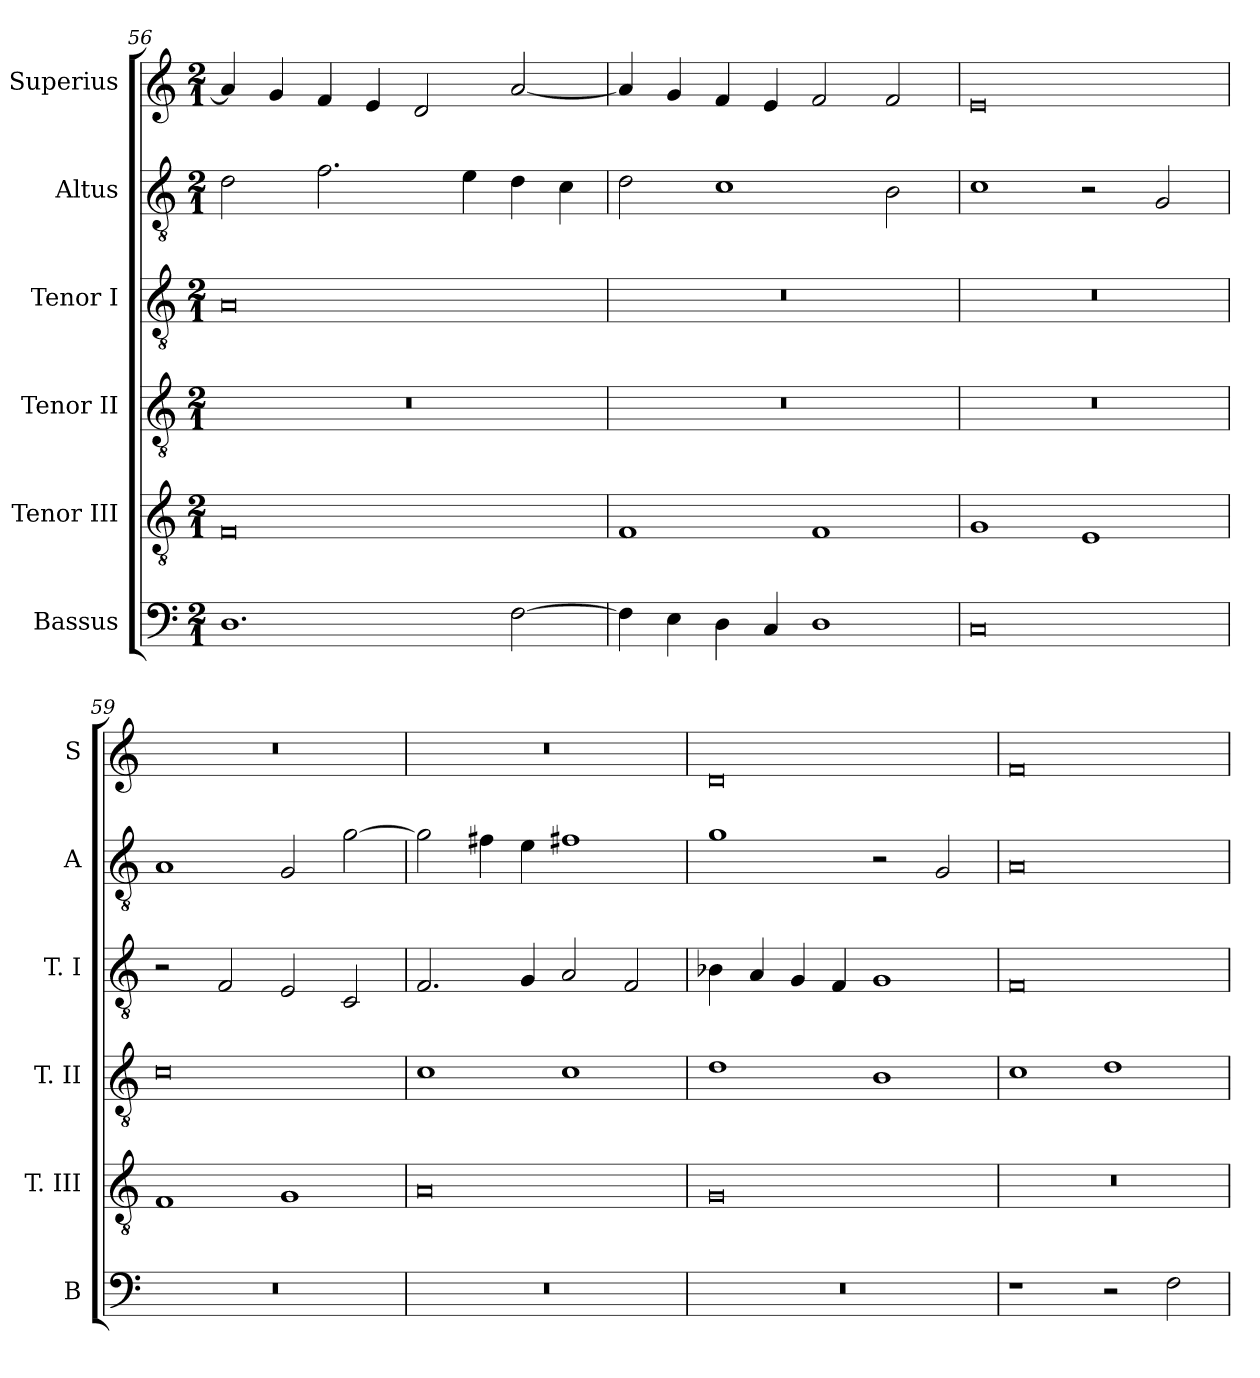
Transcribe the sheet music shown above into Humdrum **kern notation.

**kern	**kern	**kern	**kern	**kern	**kern
*part6	*part5	*part4	*part3	*part2	*part1
*staff6	*staff5	*staff4	*staff3	*staff2	*staff1
*I"Bassus	*I"Tenor III	*I"Tenor II	*I"Tenor I	*I"Altus	*I"Superius
*I'B	*I'T. III	*I'T. II	*I'T. I	*I'A	*I'S
*clefF4	*clefGv2	*clefGv2	*clefGv2	*clefGv2	*clefG2
*k[]	*k[]	*k[]	*k[]	*k[]	*k[]
*C:	*C:	*C:	*C:	*C:	*C:
*M2/1	*M2/1	*M2/1	*M2/1	*M2/1	*M2/1
=56	=56	=56	=56	=56	=56
1.D	0F	0r	0A	2d	4a]
.	.	.	.	.	4g
.	.	.	.	2.f	4f
.	.	.	.	.	4e
.	.	.	.	.	2d
.	.	.	.	4e	.
[2F	.	.	.	4d	[2a
.	.	.	.	4c	.
=57	=57	=57	=57	=57	=57
4F]	1F	0r	0r	2d	4a]
4E	.	.	.	.	4g
4D	.	.	.	1c	4f
4C	.	.	.	.	4e
1D	1F	.	.	.	2f
.	.	.	.	2B	2f
=58	=58	=58	=58	=58	=58
0C	1G	0r	0r	1c	0e
.	1E	.	.	2r	.
.	.	.	.	2G	.
=59	=59	=59	=59	=59	=59
0r	1F	0c	2r	1A	0r
.	.	.	2F	.	.
.	1G	.	2E	2G	.
.	.	.	2C	[2g	.
=60	=60	=60	=60	=60	=60
0r	0A	1c	2.F	2g]	0r
.	.	.	.	4f#X	.
.	.	.	4G	4e	.
.	.	1c	2A	1f#X	.
.	.	.	2F	.	.
=61	=61	=61	=61	=61	=61
0r	0G	1d	4B-X	1g	0d
.	.	.	4A	.	.
.	.	.	4G	.	.
.	.	.	4F	.	.
.	.	1B	1G	2r	.
.	.	.	.	2G	.
=62	=62	=62	=62	=62	=62
1r	0r	1c	0F	0A	0f
2r	.	1d	.	.	.
2F	.	.	.	.	.
=	=	=	=	=	=
*-	*-	*-	*-	*-	*-
